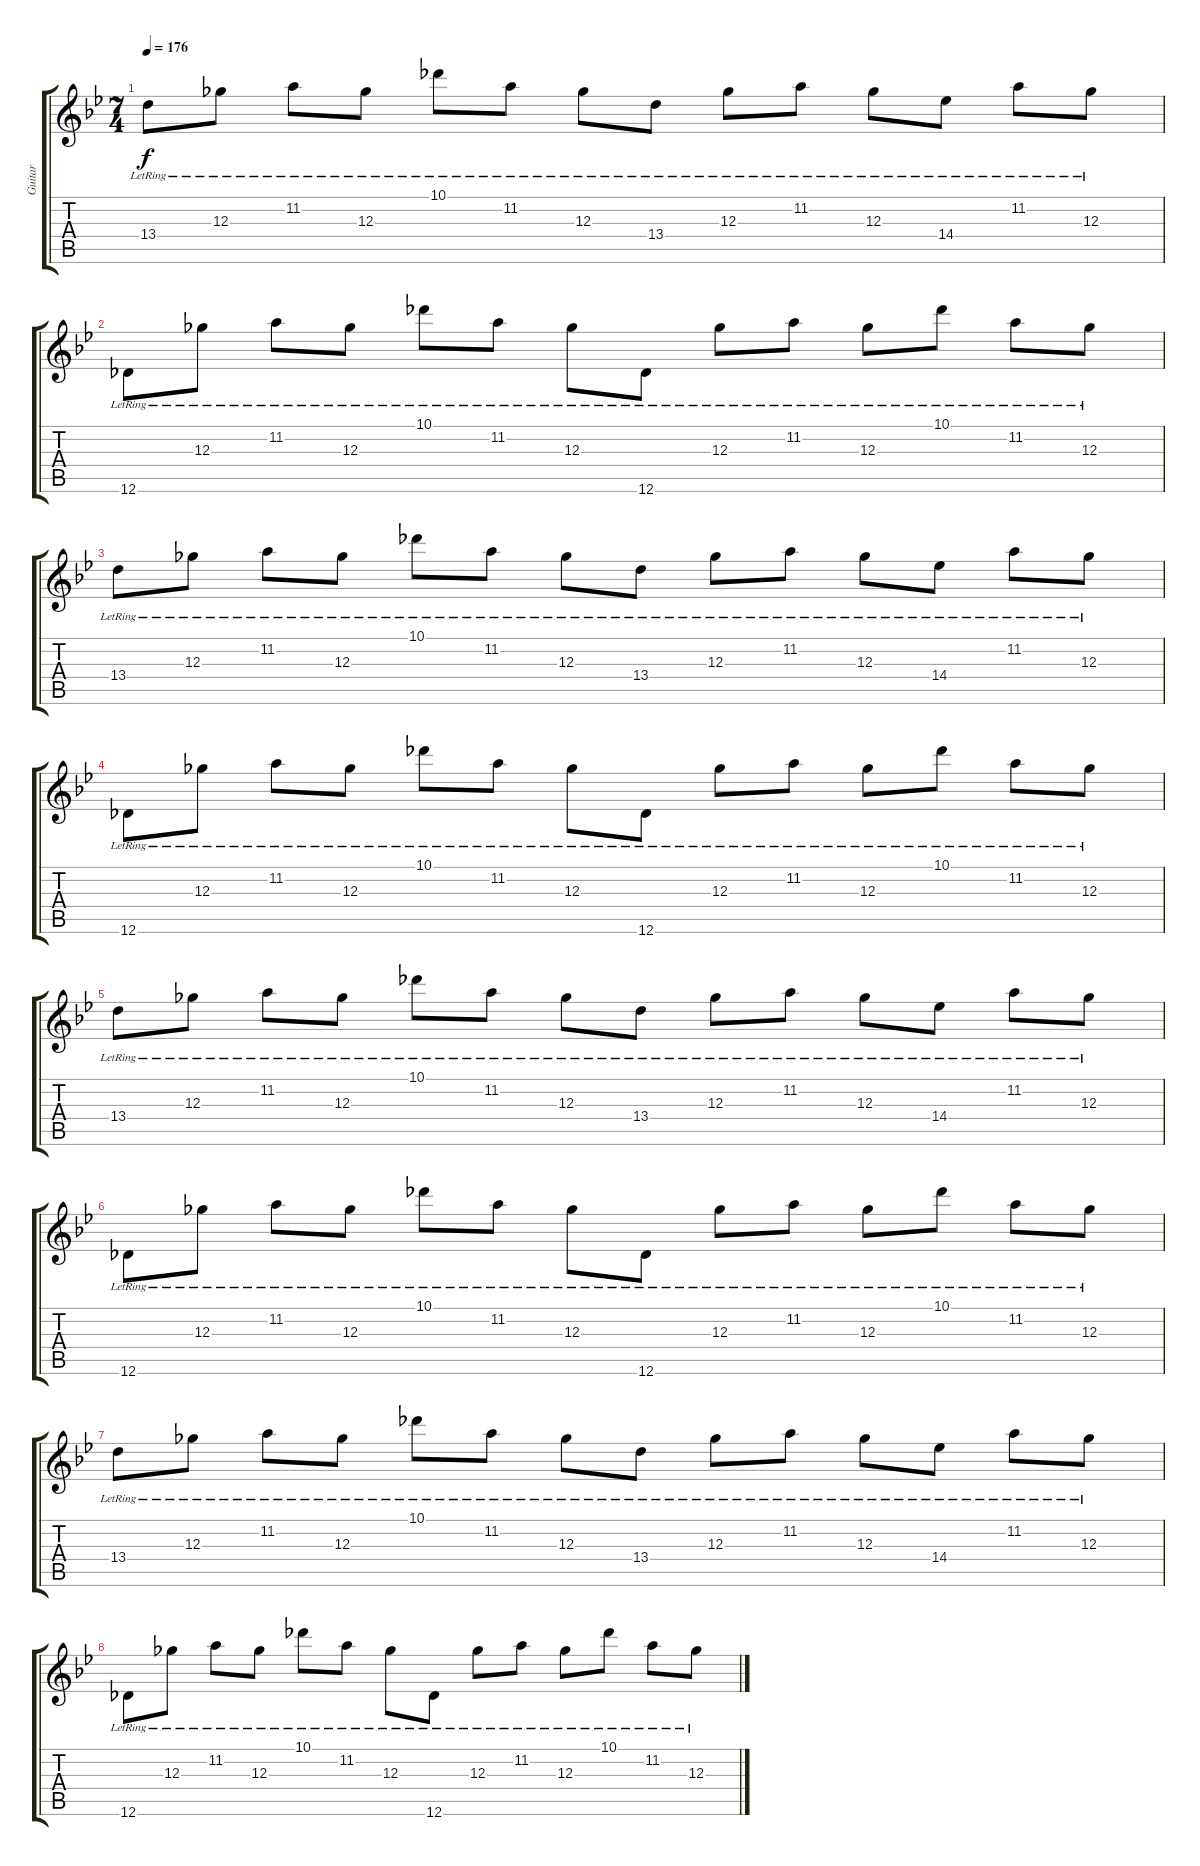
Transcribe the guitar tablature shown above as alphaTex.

\track ("Guitar" "Guitar") {instrument distortionguitar}
\staff {score tabs}
\tuning (Eb4 Bb3 Gb3 Db3 Ab2 Db2) {hide}
\ts (7 4)
\tempo 176
\clef g2
\ks bb
13.4{lr}.8{dy f} 12.3{lr}.8 11.2{lr}.8 12.3{lr}.8 10.1{lr}.8 11.2{lr}.8 12.3{lr}.8 13.4{lr}.8 12.3{lr}.8 11.2{lr}.8 12.3{lr}.8 14.4{lr}.8 11.2{lr}.8 12.3{lr}.8 |
12.6{lr}.8 12.3{lr}.8 11.2{lr}.8 12.3{lr}.8 10.1{lr}.8 11.2{lr}.8 12.3{lr}.8 12.6{lr}.8 12.3{lr}.8 11.2{lr}.8 12.3{lr}.8 10.1{lr}.8 11.2{lr}.8 12.3{lr}.8 |
13.4{lr}.8 12.3{lr}.8 11.2{lr}.8 12.3{lr}.8 10.1{lr}.8 11.2{lr}.8 12.3{lr}.8 13.4{lr}.8 12.3{lr}.8 11.2{lr}.8 12.3{lr}.8 14.4{lr}.8 11.2{lr}.8 12.3{lr}.8 |
12.6{lr}.8 12.3{lr}.8 11.2{lr}.8 12.3{lr}.8 10.1{lr}.8 11.2{lr}.8 12.3{lr}.8 12.6{lr}.8 12.3{lr}.8 11.2{lr}.8 12.3{lr}.8 10.1{lr}.8 11.2{lr}.8 12.3{lr}.8 |
13.4{lr}.8 12.3{lr}.8 11.2{lr}.8 12.3{lr}.8 10.1{lr}.8 11.2{lr}.8 12.3{lr}.8 13.4{lr}.8 12.3{lr}.8 11.2{lr}.8 12.3{lr}.8 14.4{lr}.8 11.2{lr}.8 12.3{lr}.8 |
12.6{lr}.8 12.3{lr}.8 11.2{lr}.8 12.3{lr}.8 10.1{lr}.8 11.2{lr}.8 12.3{lr}.8 12.6{lr}.8 12.3{lr}.8 11.2{lr}.8 12.3{lr}.8 10.1{lr}.8 11.2{lr}.8 12.3{lr}.8 |
13.4{lr}.8 12.3{lr}.8 11.2{lr}.8 12.3{lr}.8 10.1{lr}.8 11.2{lr}.8 12.3{lr}.8 13.4{lr}.8 12.3{lr}.8 11.2{lr}.8 12.3{lr}.8 14.4{lr}.8 11.2{lr}.8 12.3{lr}.8 |
12.6{lr}.8 12.3{lr}.8 11.2{lr}.8 12.3{lr}.8 10.1{lr}.8 11.2{lr}.8 12.3{lr}.8 12.6{lr}.8 12.3{lr}.8 11.2{lr}.8 12.3{lr}.8 10.1{lr}.8 11.2{lr}.8 12.3{lr}.8
